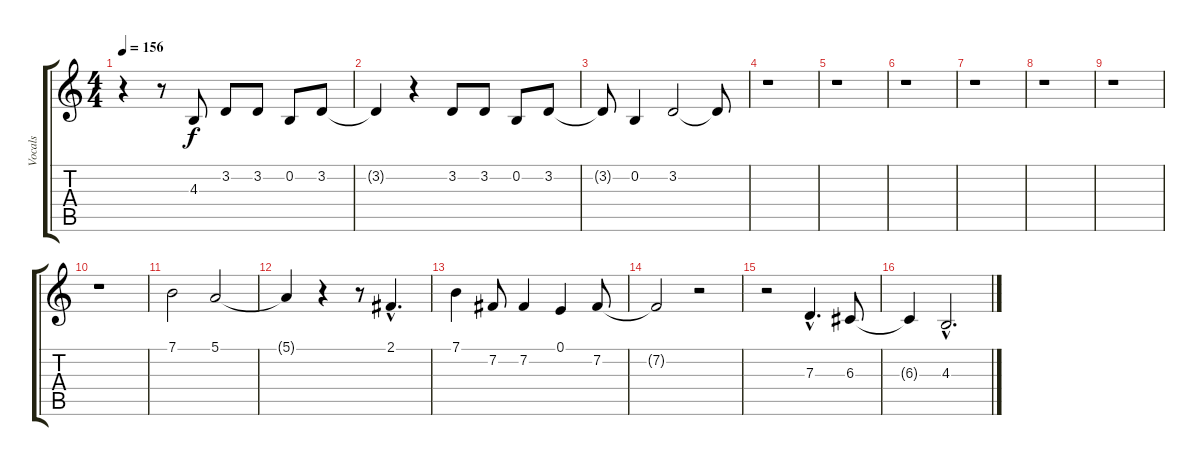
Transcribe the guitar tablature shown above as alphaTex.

\track ("Vocals" "Vocals") {instrument altosax}
\staff {score tabs}
\tuning (E4 B3 G3 D3 A2 E2) {hide}
\ts (4 4)
\tempo 156
\clef g2
\ks c
r.4{dy f} r.8 4.3.8 3.2.8 3.2.8 0.2.8 3.2.8 |
3.2{t}.4 r.4 3.2.8 3.2.8 0.2.8 3.2.8 |
3.2{t}.8 0.2.4 3.2.2 3.2{t}.8 |
r.1 |
r.1 |
r.1 |
r.1 |
r.1 |
r.1 |
r.1 |
7.1.2 5.1.2 |
5.1{t}.4 r.4 r.8 2.1{hac}.4{d} |
7.1.4 7.2.8 7.2.4 0.1.4 7.2.8 |
7.2{t}.2 r.2 |
r.2 7.3{hac}.4{d} 6.3.8 |
6.3{t}.4 4.3{hac}.2{d}
